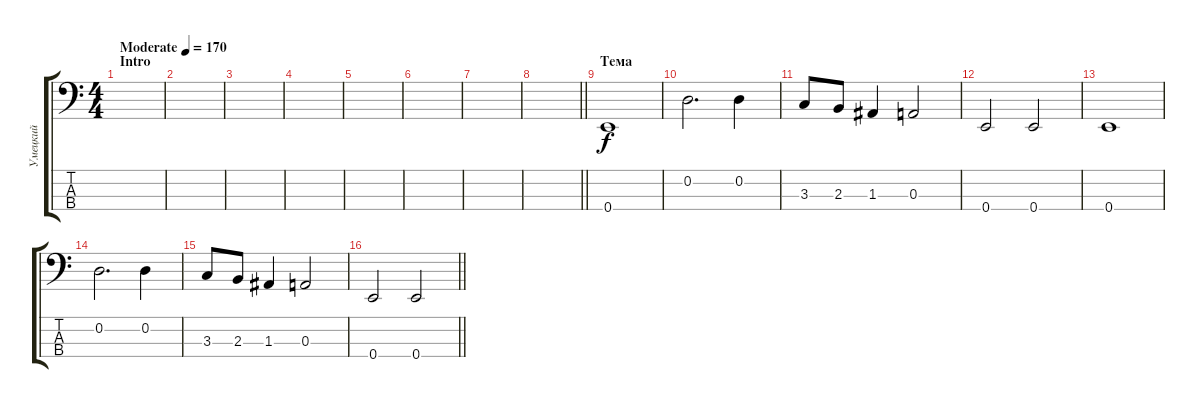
\track ("Умецкий" "Умецкий") {instrument slapbass1}
\staff {score tabs}
\tuning (G2 D2 A1 E1) {hide}
\ts (4 4)
\section ("" "Intro")
\tempo (170 "Moderate")
\clef f4
\ks c
|
|
|
|
|
|
|
\barLineRight lightlight
|
\section ("" "Тема")
0.4.1 |
0.2.2{d} 0.2.4 |
3.3.8 2.3.8 1.3.4 0.3.2 |
0.4.2 0.4.2 |
0.4.1 |
0.2.2{d} 0.2.4 |
3.3.8 2.3.8 1.3.4 0.3.2 |
\barLineRight lightlight
0.4.2 0.4.2
